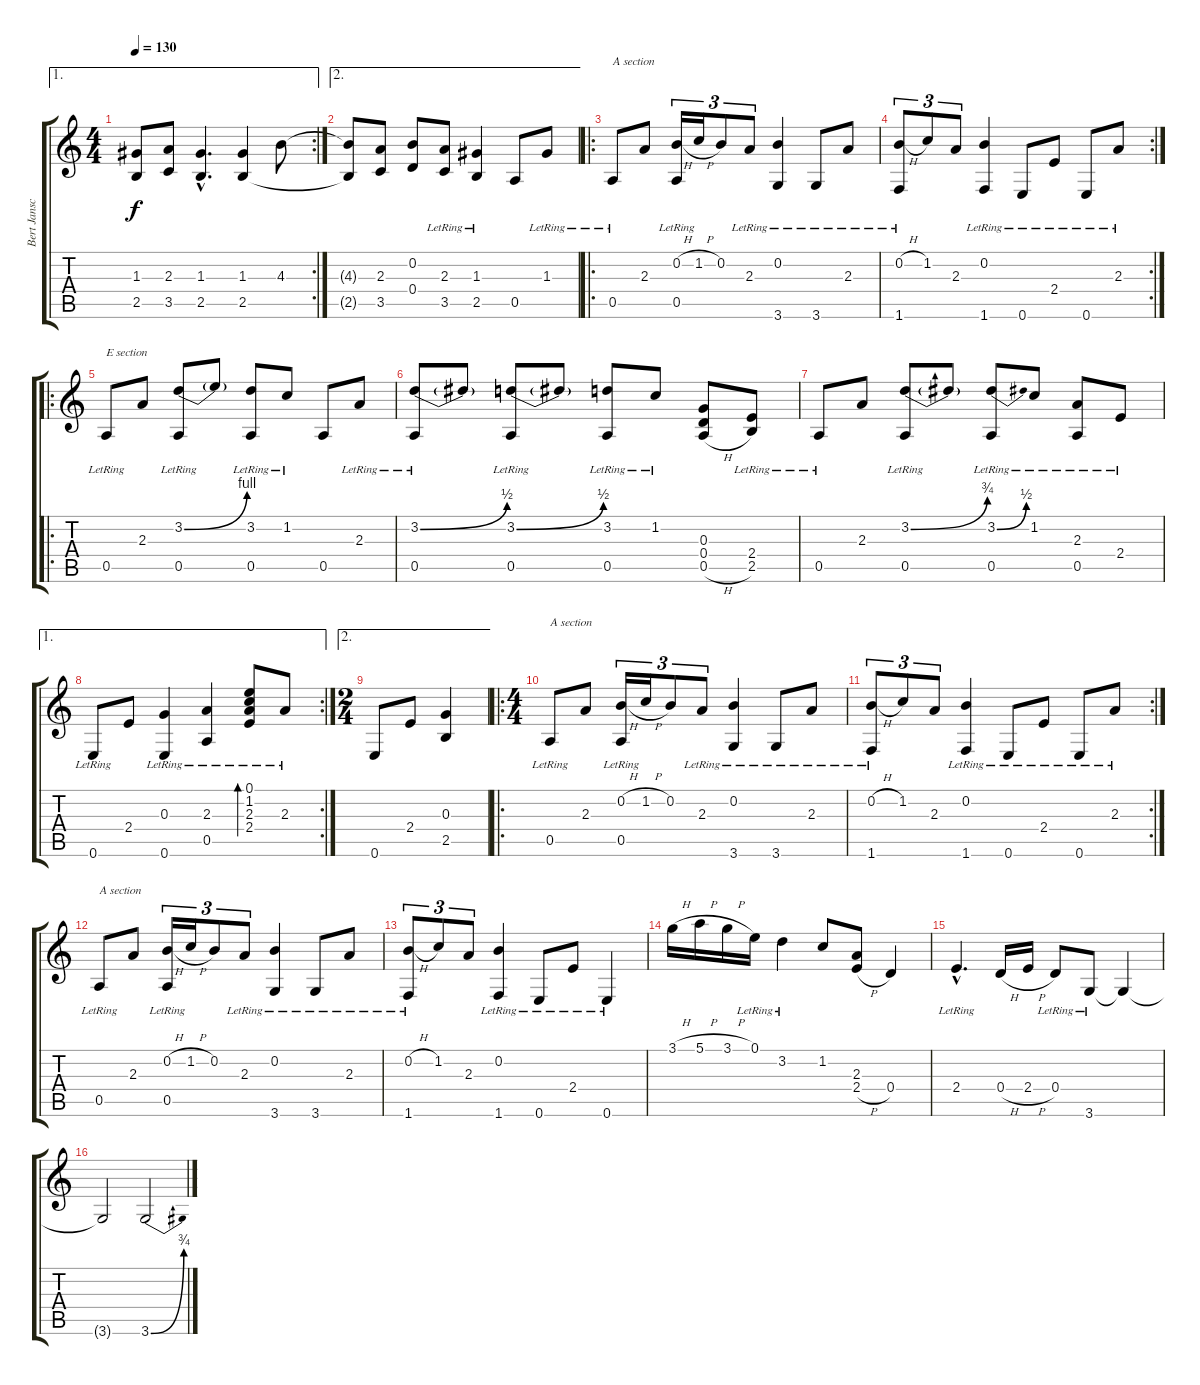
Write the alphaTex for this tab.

\track ("Bert Jansch" "Bert Jansc") {instrument acousticguitarsteel}
\staff {score tabs}
\tuning (E4 B3 G3 D3 A2 E2) {hide}
\ae 1
\rc 2
\ts (4 4)
\tempo 130
\clef g2
\ks c
(1.3{t} 2.5{t}).8{dy f} (2.3 3.5).8 (1.3{hac} 2.5{hac}).4{d} (1.3 2.5).4 4.3.8 |
\ae 2
(4.3{t} 2.5{t}).8 (2.3 3.5).8 (0.2 0.4).8 (2.3 3.5{lr}).8 (1.3 2.5{lr}).4 0.5.8 1.3{lr}.8 |
\ro
0.5{lr}.8{txt "A section"} 2.3.8 (0.2{h} 0.5{lr}).16{tu (3 2)} 1.2{h}.16{tu (3 2)} 0.2.8{tu (3 2)} 2.3{lr}.8{tu (3 2)} (0.2{lr} 3.6{lr}).4 3.6{lr}.8 2.3{lr}.8 |
\rc 2
(0.2{h} 1.6{lr}).8{tu (3 2)} 1.2.8{tu (3 2)} 2.3.8{tu (3 2)} (0.2{lr} 1.6{lr}).4 0.6{lr}.8 2.4{lr}.8 0.6{lr}.8 2.3{lr}.8 |
\ro
0.5{lr}.8{txt "E section"} 2.3.8 (3.2{be (bend 0 0 60 4)} 0.5{lr}).8 3.2{t}.8 (3.2 0.5{lr}).8 1.2{lr}.8 0.5.8 2.3{lr}.8 |
(3.2{be (bend 0 0 60 2)} 0.5{lr}).8 3.2{t}.8 (3.2{be (bend 0 0 60 2)} 0.5{lr}).8 3.2{t}.8 (3.2 0.5{lr}).8 1.2{lr}.8 (0.3 0.4 0.5{h}).8 (2.4{lr} 2.5).8 |
0.5{lr}.8 2.3.8 (3.2{be (bend 0 0 60 3)} 0.5{lr}).8 3.2{t}.8 (3.2{be (bend 0 0 60 2)} 0.5{lr}).8 1.2{lr}.8 (2.3 0.5{lr}).8 2.4{lr}.8 |
\ae 1
\rc 2
0.6{lr}.8 2.4.8 (0.3 0.6{lr}).4 (2.3 0.5{lr}).4 (0.1{lr} 1.2 2.3 2.4).8{bd 60} 2.3{lr}.8 |
\ae 2
\ts (2 4)
0.6.8 2.4.8 (0.3 2.5).4 |
\ro
\ts (4 4)
0.5{lr}.8{txt "A section"} 2.3.8 (0.2{h} 0.5{lr}).16{tu (3 2)} 1.2{h}.16{tu (3 2)} 0.2.8{tu (3 2)} 2.3{lr}.8{tu (3 2)} (0.2{lr} 3.6{lr}).4 3.6{lr}.8 2.3{lr}.8 |
\rc 2
(0.2{h} 1.6{lr}).8{tu (3 2)} 1.2.8{tu (3 2)} 2.3.8{tu (3 2)} (0.2{lr} 1.6{lr}).4 0.6{lr}.8 2.4{lr}.8 0.6{lr}.8 2.3{lr}.8 |
0.5{lr}.8{txt "A section"} 2.3.8 (0.2{h} 0.5{lr}).16{tu (3 2)} 1.2{h}.16{tu (3 2)} 0.2.8{tu (3 2)} 2.3{lr}.8{tu (3 2)} (0.2{lr} 3.6{lr}).4 3.6{lr}.8 2.3{lr}.8 |
(0.2{h} 1.6{lr}).8{tu (3 2)} 1.2.8{tu (3 2)} 2.3.8{tu (3 2)} (0.2{lr} 1.6{lr}).4 0.6{lr}.8 2.4{lr}.8 0.6{lr}.4 |
3.1{h}.16 5.1{h}.16 3.1{h}.16 0.1{lr}.16 3.2{lr}.4 1.2.8 (2.3 2.4{h}).8 0.4.4 |
2.4{hac lr}.4{d} 0.4{h}.16 2.4{h}.16 0.4{lr}.8 3.6{lr}.8 3.6{t}.4 |
3.6{t}.2 3.6{be (bend 0 0 60 3)}.2
